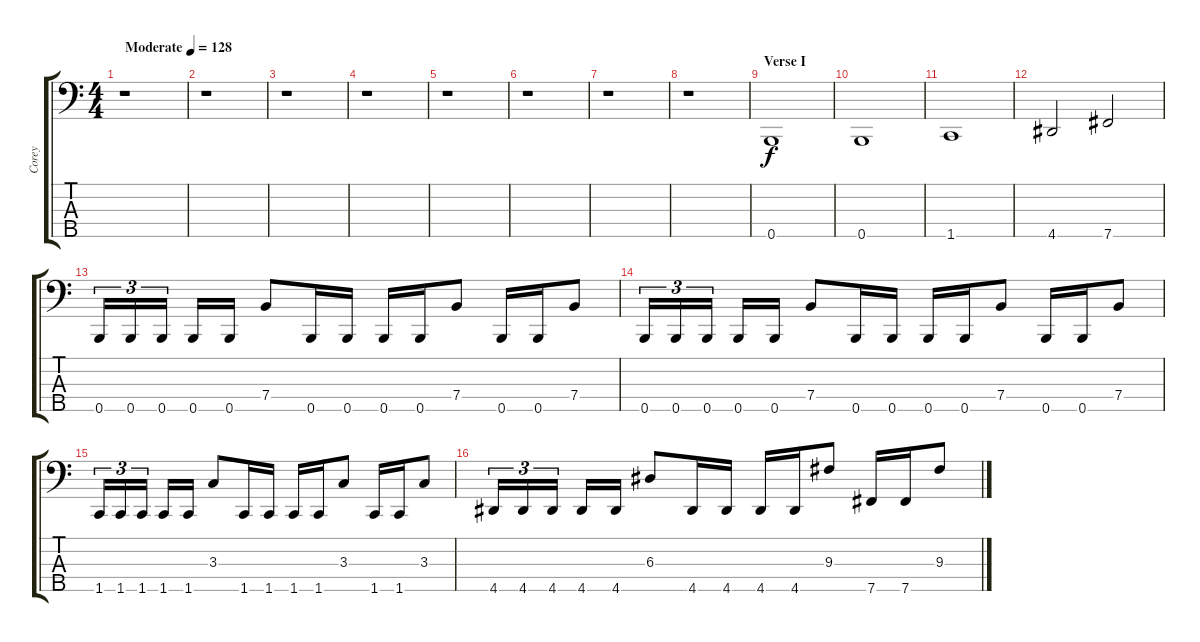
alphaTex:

\track ("Corey" "Corey") {instrument electricbassfinger}
\staff {score tabs}
\tuning (G2 D2 A1 E1 B0) {hide}
\ts (4 4)
\tempo (128 "Moderate")
\clef f4
\ks c
r.1{dy f instrument electricbassfinger} |
r.1 |
r.1 |
r.1 |
r.1 |
r.1 |
r.1 |
r.1 |
\section ("" "Verse I")
0.5.1 |
0.5.1 |
1.5.1 |
4.5.2 7.5.2 |
0.5.16{tu (3 2)} 0.5.16{tu (3 2)} 0.5.16{tu (3 2)} 0.5.16 0.5.16 7.4.8 0.5.16 0.5.16 0.5.16 0.5.16 7.4.8 0.5.16 0.5.16 7.4.8 |
0.5.16{tu (3 2)} 0.5.16{tu (3 2)} 0.5.16{tu (3 2)} 0.5.16 0.5.16 7.4.8 0.5.16 0.5.16 0.5.16 0.5.16 7.4.8 0.5.16 0.5.16 7.4.8 |
1.5.16{tu (3 2)} 1.5.16{tu (3 2)} 1.5.16{tu (3 2)} 1.5.16 1.5.16 3.3.8 1.5.16 1.5.16 1.5.16 1.5.16 3.3.8 1.5.16 1.5.16 3.3.8 |
4.5.16{tu (3 2)} 4.5.16{tu (3 2)} 4.5.16{tu (3 2)} 4.5.16 4.5.16 6.3.8 4.5.16 4.5.16 4.5.16 4.5.16 9.3.8 7.5.16 7.5.16 9.3.8
